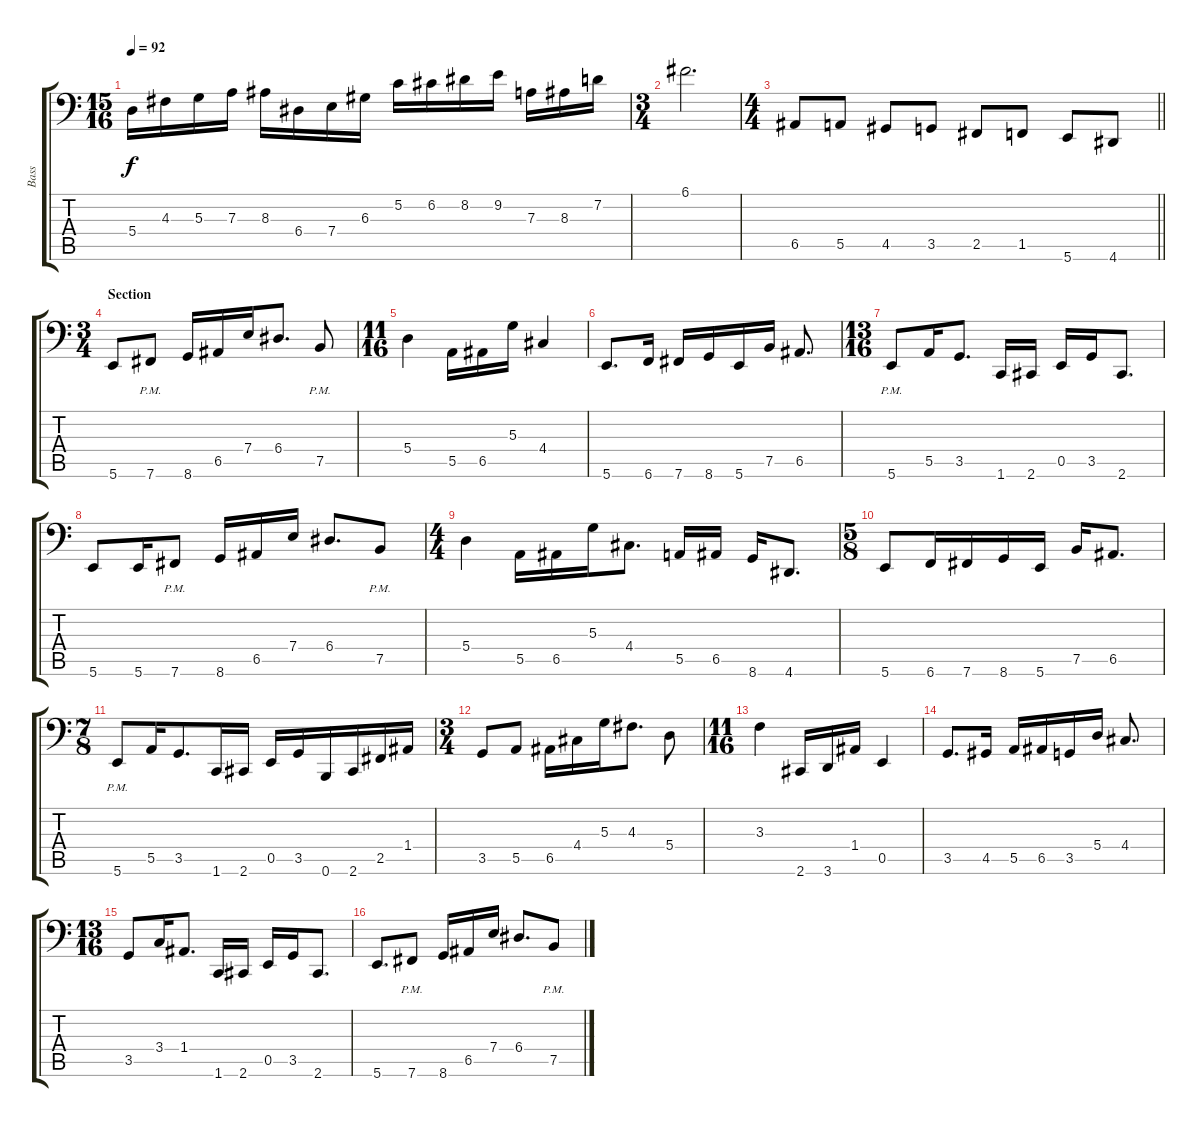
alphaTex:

\track ("Bass" "Bass") {instrument electricbassfinger}
\staff {score tabs}
\tuning (C3 G2 D2 A1 E1 B0) {hide}
\ts (15 16)
\tempo 92
\clef f4
\ks c
5.4.16{dy f} 4.3.16 5.3.16 7.3.16 8.3.16 6.4.16 7.4.16 6.3.16 5.2.16 6.2.16 8.2.16 9.2.16 7.3.16 8.3.16 7.2.16 |
\ts (3 4)
6.1.2{d} |
\ts (4 4)
\barLineRight lightlight
6.5.8 5.5.8 4.5.8 3.5.8 2.5.8 1.5.8 5.6.8 4.6.8 |
\ts (3 4)
\section ("" "Section")
5.6.8 7.6{pm}.8 8.6.16 6.5.16 7.4.16 6.4.8{d} 7.5{pm}.8 |
\ts (11 16)
5.4.4 5.5.16 6.5.16 5.3.16 4.4.4 |
5.6.8{d} 6.6.16 7.6.16 8.6.16 5.6.16 7.5.16 6.5.8{d} |
\ts (13 16)
5.6{pm}.8 5.5.16 3.5.8{d} 1.6.16 2.6.16 0.5.16 3.5.16 2.6.8{d} |
5.6.8 5.6.16 7.6{pm}.8 8.6.16 6.5.16 7.4.16 6.4.8{d} 7.5{pm}.8 |
\ts (4 4)
5.4.4 5.5.16 6.5.16 5.3.16 4.4.8{d} 5.5.16 6.5.16 8.6.16 4.6.8{d} |
\ts (5 8)
5.6.8 6.6.16 7.6.16 8.6.16 5.6.16 7.5.16 6.5.8{d} |
\ts (7 8)
5.6{pm}.8 5.5.16 3.5.8{d} 1.6.16 2.6.16 0.5.16 3.5.16 0.6.16 2.6.16 2.5.16 1.4.16 |
\ts (3 4)
3.5.8 5.5.8 6.5.16 4.4.16 5.3.16 4.3.8{d} 5.4.8 |
\ts (11 16)
3.3.4 2.6.16 3.6.16 1.4.16 0.5.4 |
3.5.8{d} 4.5.16 5.5.16 6.5.16 3.5.16 5.4.16 4.4.8{d} |
\ts (13 16)
3.5.8 3.4.16 1.4.8{d} 1.6.16 2.6.16 0.5.16 3.5.16 2.6.8{d} |
5.6.8{d} 7.6{pm}.8 8.6.16 6.5.16 7.4.16 6.4.8{d} 7.5{pm}.8
